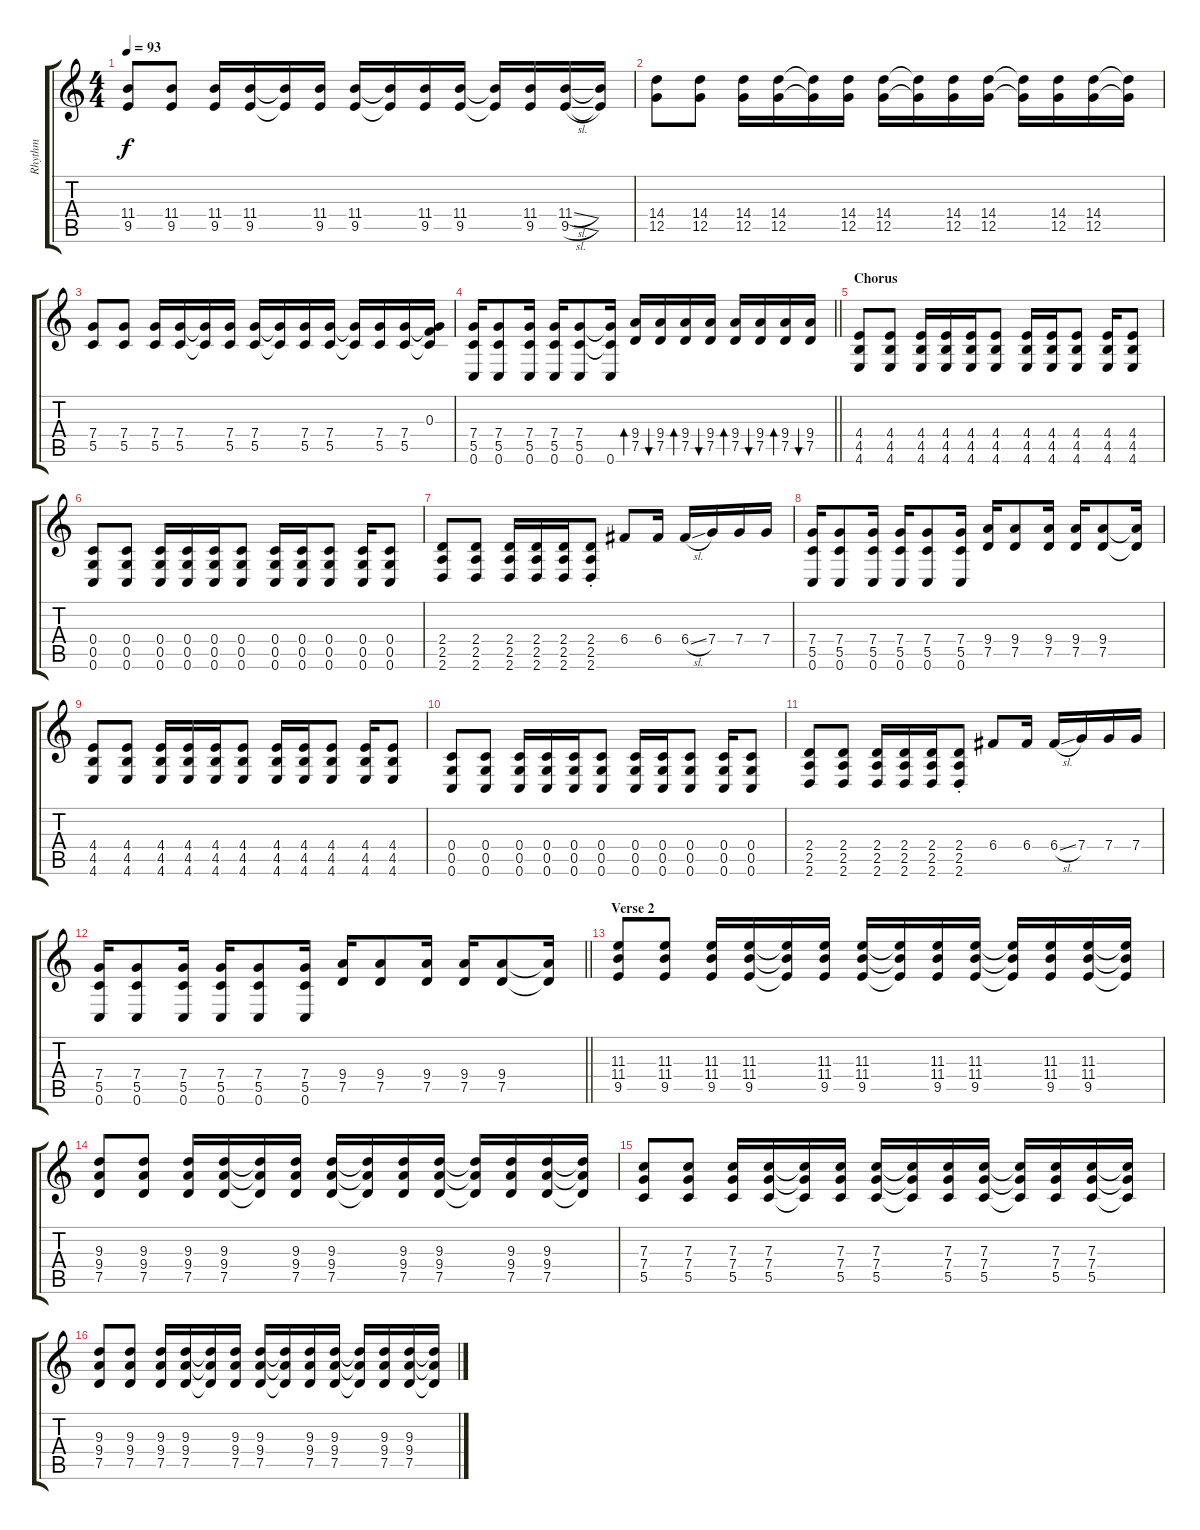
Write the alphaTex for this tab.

\track ("Rhythm" "Rhythm") {instrument acousticguitarsteel}
\staff {score tabs}
\tuning (D4 A3 F3 C3 G2 C2) {hide}
\ts (4 4)
\tempo 93
\clef g2
\ks c
(11.4 9.5).8{dy f} (11.4 9.5).8 (11.4 9.5).16 (11.4 9.5).16 (11.4{t} 9.5{t}).16 (11.4 9.5).16 (11.4 9.5).16 (11.4{t} 9.5{t}).16 (11.4 9.5).16 (11.4 9.5).16 (11.4{t} 9.5{t}).16 (11.4 9.5).16 (11.4{sl} 9.5{sl}).16 (11.4{t} 9.5{t}).16 |
(14.4 12.5).8 (14.4 12.5).8 (14.4 12.5).16 (14.4 12.5).16 (14.4{t} 12.5{t}).16 (14.4 12.5).16 (14.4 12.5).16 (14.4{t} 12.5{t}).16 (14.4 12.5).16 (14.4 12.5).16 (14.4{t} 12.5{t}).16 (14.4 12.5).16 (14.4 12.5).16 (14.4{t} 12.5{t}).16 |
(7.4 5.5).8 (7.4 5.5).8 (7.4 5.5).16 (7.4 5.5).16 (7.4{t} 5.5{t}).16 (7.4 5.5).16 (7.4 5.5).16 (7.4{t} 5.5{t}).16 (7.4 5.5).16 (7.4 5.5).16 (7.4{t} 5.5{t}).16 (7.4 5.5).16 (7.4 5.5).16 (0.3 7.4{t} 5.5{t}).16 |
\barLineRight lightlight
(7.4 5.5 0.6).16 (7.4 5.5 0.6).8 (7.4 5.5 0.6).16 (7.4 5.5 0.6).16 (7.4 5.5 0.6).8 (7.4{t} 5.5{t} 0.6).16 (9.4 7.5).16{bd 60} (9.4 7.5).16{bu 60} (9.4 7.5).16{bd 60} (9.4 7.5).16{bu 60} (9.4 7.5).16{bd 60} (9.4 7.5).16{bu 60} (9.4 7.5).16{bd 60} (9.4 7.5).16{bu 60} |
\section ("" "Chorus")
(4.4 4.5 4.6).8 (4.4 4.5 4.6).8 (4.4 4.5 4.6).16 (4.4 4.5 4.6).16 (4.4 4.5 4.6).16 (4.4 4.5 4.6).8 (4.4 4.5 4.6).16 (4.4 4.5 4.6).16 (4.4 4.5 4.6).8 (4.4 4.5 4.6).16 (4.4 4.5 4.6).8 |
(0.4 0.5 0.6).8 (0.4 0.5 0.6).8 (0.4 0.5 0.6).16 (0.4 0.5 0.6).16 (0.4 0.5 0.6).16 (0.4 0.5 0.6).8 (0.4 0.5 0.6).16 (0.4 0.5 0.6).16 (0.4 0.5 0.6).8 (0.4 0.5 0.6).16 (0.4 0.5 0.6).8 |
(2.4 2.5 2.6).8 (2.4 2.5 2.6).8 (2.4 2.5 2.6).16 (2.4 2.5 2.6).16 (2.4 2.5 2.6).16 (2.4{st} 2.5{st} 2.6{st}).8 6.4.8 6.4.16 6.4{sl}.16 7.4.16 7.4.16 7.4.16 |
(7.4 5.5 0.6).16 (7.4 5.5 0.6).8 (7.4 5.5 0.6).16 (7.4 5.5 0.6).16 (7.4 5.5 0.6).8 (7.4 5.5 0.6).16 (9.4 7.5).16 (9.4 7.5).8 (9.4 7.5).16 (9.4 7.5).16 (9.4 7.5).8 (9.4{t} 7.5{t}).16 |
(4.4 4.5 4.6).8 (4.4 4.5 4.6).8 (4.4 4.5 4.6).16 (4.4 4.5 4.6).16 (4.4 4.5 4.6).16 (4.4 4.5 4.6).8 (4.4 4.5 4.6).16 (4.4 4.5 4.6).16 (4.4 4.5 4.6).8 (4.4 4.5 4.6).16 (4.4 4.5 4.6).8 |
(0.4 0.5 0.6).8 (0.4 0.5 0.6).8 (0.4 0.5 0.6).16 (0.4 0.5 0.6).16 (0.4 0.5 0.6).16 (0.4 0.5 0.6).8 (0.4 0.5 0.6).16 (0.4 0.5 0.6).16 (0.4 0.5 0.6).8 (0.4 0.5 0.6).16 (0.4 0.5 0.6).8 |
(2.4 2.5 2.6).8 (2.4 2.5 2.6).8 (2.4 2.5 2.6).16 (2.4 2.5 2.6).16 (2.4 2.5 2.6).16 (2.4{st} 2.5{st} 2.6{st}).8 6.4.8 6.4.16 6.4{sl}.16 7.4.16 7.4.16 7.4.16 |
\barLineRight lightlight
(7.4 5.5 0.6).16 (7.4 5.5 0.6).8 (7.4 5.5 0.6).16 (7.4 5.5 0.6).16 (7.4 5.5 0.6).8 (7.4 5.5 0.6).16 (9.4 7.5).16 (9.4 7.5).8 (9.4 7.5).16 (9.4 7.5).16 (9.4 7.5).8 (9.4{t} 7.5{t}).16 |
\section ("" "Verse 2")
(11.3 11.4 9.5).8 (11.3 11.4 9.5).8 (11.3 11.4 9.5).16 (11.3 11.4 9.5).16 (11.3{t} 11.4{t} 9.5{t}).16 (11.3 11.4 9.5).16 (11.3 11.4 9.5).16 (11.3{t} 11.4{t} 9.5{t}).16 (11.3 11.4 9.5).16 (11.3 11.4 9.5).16 (11.3{t} 11.4{t} 9.5{t}).16 (11.3 11.4 9.5).16 (11.3 11.4 9.5).16 (11.3{t} 11.4{t} 9.5{t}).16 |
(9.3 9.4 7.5).8 (9.3 9.4 7.5).8 (9.3 9.4 7.5).16 (9.3 9.4 7.5).16 (9.3{t} 9.4{t} 7.5{t}).16 (9.3 9.4 7.5).16 (9.3 9.4 7.5).16 (9.3{t} 9.4{t} 7.5{t}).16 (9.3 9.4 7.5).16 (9.3 9.4 7.5).16 (9.3{t} 9.4{t} 7.5{t}).16 (9.3 9.4 7.5).16 (9.3 9.4 7.5).16 (9.3{t} 9.4{t} 7.5{t}).16 |
(7.3 7.4 5.5).8 (7.3 7.4 5.5).8 (7.3 7.4 5.5).16 (7.3 7.4 5.5).16 (7.3{t} 7.4{t} 5.5{t}).16 (7.3 7.4 5.5).16 (7.3 7.4 5.5).16 (7.3{t} 7.4{t} 5.5{t}).16 (7.3 7.4 5.5).16 (7.3 7.4 5.5).16 (7.3{t} 7.4{t} 5.5{t}).16 (7.3 7.4 5.5).16 (7.3 7.4 5.5).16 (7.3{t} 7.4{t} 5.5{t}).16 |
(9.3 9.4 7.5).8 (9.3 9.4 7.5).8 (9.3 9.4 7.5).16 (9.3 9.4 7.5).16 (9.3{t} 9.4{t} 7.5{t}).16 (9.3 9.4 7.5).16 (9.3 9.4 7.5).16 (9.3{t} 9.4{t} 7.5{t}).16 (9.3 9.4 7.5).16 (9.3 9.4 7.5).16 (9.3{t} 9.4{t} 7.5{t}).16 (9.3 9.4 7.5).16 (9.3 9.4 7.5).16 (9.3{t} 9.4{t} 7.5{t}).16
